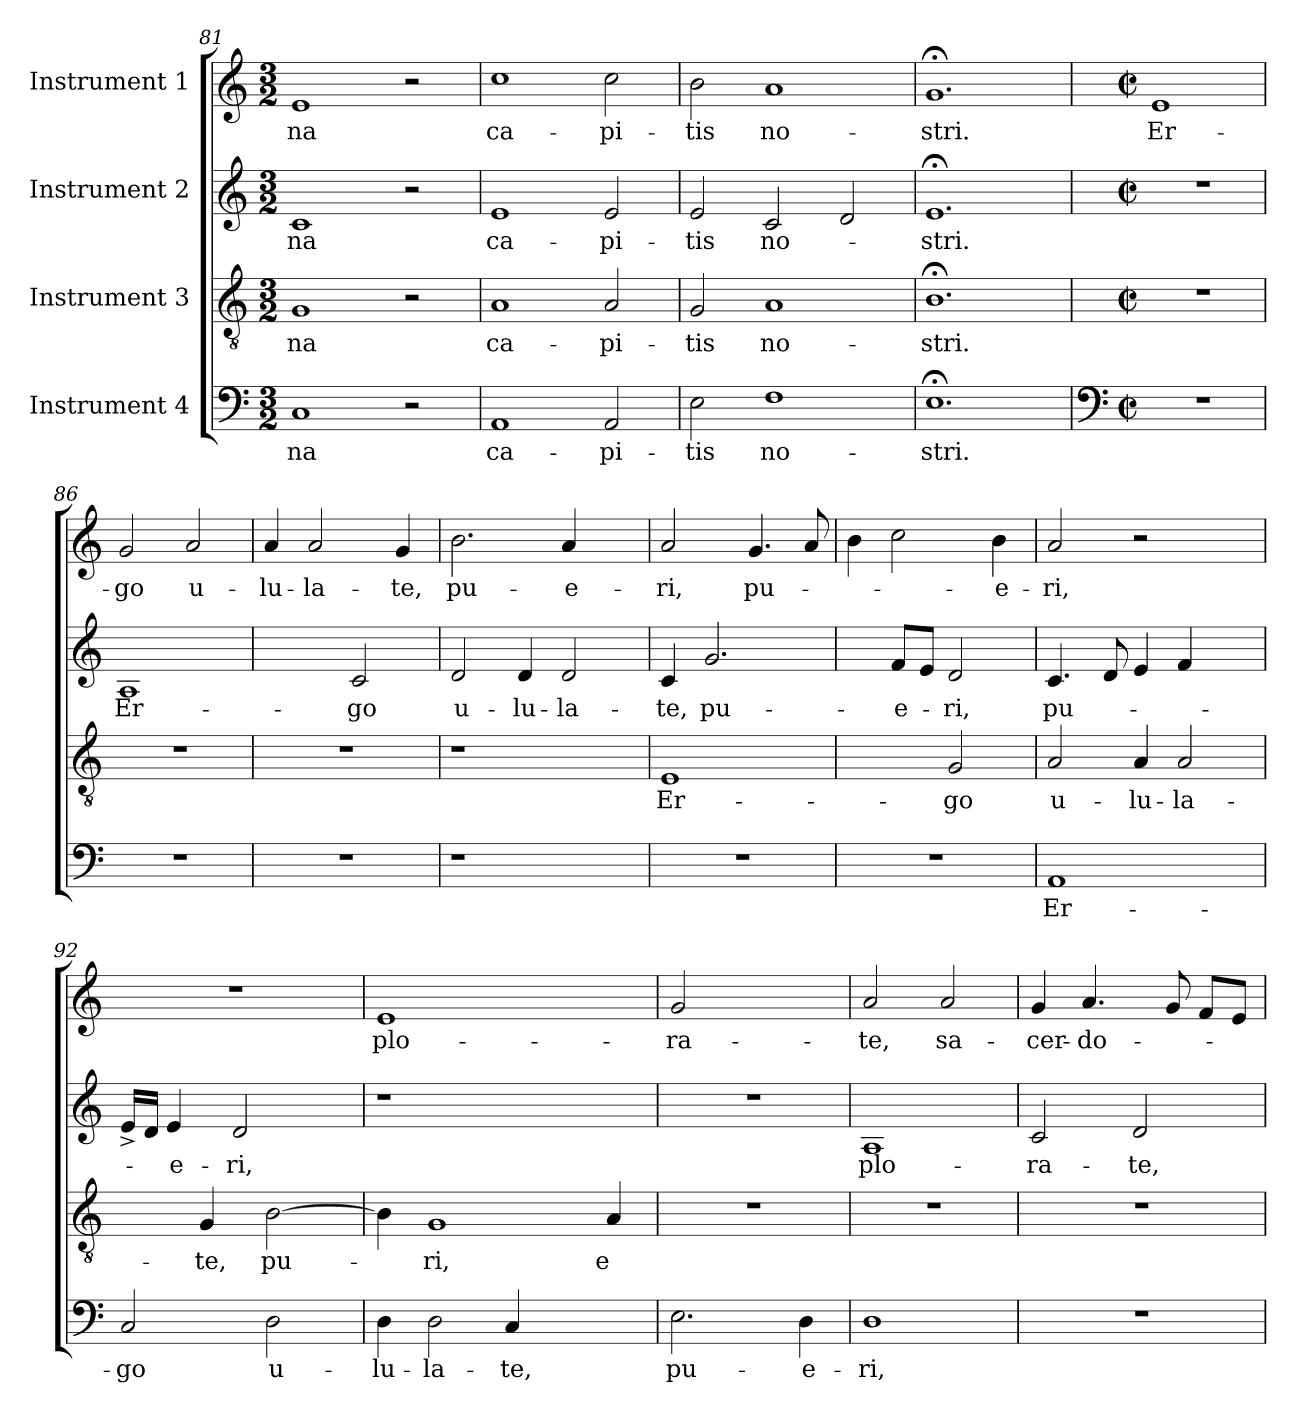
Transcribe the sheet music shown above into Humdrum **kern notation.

**kern	**text	**kern	**text	**kern	**text	**kern	**text
*part4	*part4	*part3	*part3	*part2	*part2	*part1	*part1
*staff4	*staff4	*staff3	*staff3	*staff2	*staff2	*staff1	*staff1
*I"Instrument 4	*	*I"Instrument 3	*	*I"Instrument 2	*	*I"Instrument 1	*
*clefF4	*	*clefGv2	*	*clefG2	*	*clefG2	*
*M3/2	*	*M3/2	*	*M3/2	*	*M3/2	*
=81	=81	=81	=81	=81	=81	=81	=81
!	!LO:LY:b:cj	!	!LO:LY:b:cj	!	!LO:LY:b:cj	!	!LO:LY:b:cj
1C	-na	1G	-na	1c	-na	1e	-na
2r	.	2r	.	2r	.	2r	.
=82	=82	=82	=82	=82	=82	=82	=82
!	!LO:LY:b:cj	!	!LO:LY:b:cj	!	!LO:LY:b:cj	!	!LO:LY:b:cj
1AA	ca-	1A	ca-	1e	ca-	1cc	ca-
!	!LO:LY:b:cj	!	!LO:LY:b:cj	!	!LO:LY:b:cj	!	!LO:LY:b:cj
2AA/	-pi-	2A/	-pi-	2e/	-pi-	2cc\	-pi-
=83	=83	=83	=83	=83	=83	=83	=83
!	!LO:LY:b:cj	!	!LO:LY:b:cj	!	!LO:LY:b:cj	!	!LO:LY:b:cj
2E\	-tis	2G/	-tis	2e/	-tis	2b\	-tis
!	!LO:LY:b:cj	!	!LO:LY:b:cj	!	!LO:LY:b:cj	!	!LO:LY:b:cj
1F	no-	1A	no-	2c/	no-	1a	no-
.	.	.	.	2d/	.	.	.
=84	=84	=84	=84	=84	=84	=84	=84
!	!LO:LY:b:cj	!	!LO:LY:b:cj	!	!LO:LY:b:cj	!	!LO:LY:b:cj
1.E;<	-stri.	1.B;<	-stri.	1.e;<	-stri.	1.g;<	-stri.
!!LO:PB:g=z
=85	=85	=85	=85	=85	=85	=85	=85
*clefF4	*	*	*	*	*	*	*
*M2/2	*	*M2/2	*	*M2/2	*	*M2/2	*
*met(c|)	*	*met(c|)	*	*met(c|)	*	*met(c|)	*
!	!	!	!	!	!	!	!LO:LY:b:cj
1r	.	1r	.	1r	.	1e	Er-
=86	=86	=86	=86	=86	=86	=86	=86
!	!	!	!	!	!LO:LY:b:cj	!	!LO:LY:b:cj
1r	.	1r	.	1A	Er-	2g/	-go
!	!	!	!	!	!	!	!LO:LY:b:cj
.	.	.	.	.	.	2a/	u-
=87	=87	=87	=87	=87	=87	=87	=87
!	!	!	!	!	!	!	!LO:LY:b
1r	.	1r	.	2ryy	.	4a/	-lu-
!	!	!	!	!	!	!	!LO:LY:b:rj
.	.	.	.	.	.	2a/	-la-
!	!	!	!	!	!LO:LY:b:cj	!	!
.	.	.	.	2c/	-go	.	.
!	!	!	!	!	!	!	!LO:LY:b:cj
.	.	.	.	.	.	4g/	-te,
=88	=88	=88	=88	=88	=88	=88	=88
!	!	!	!	!	!LO:LY:b:cj	!	!LO:LY:b:cj
1r	.	1r	.	2d/	u-	2.b\	pu-
!	!	!	!	!	!LO:LY:b	!	!
.	.	.	.	4d/	-lu-	.	.
!	!	!	!	!	!LO:LY:b:rj	!	!LO:LY:b:cj
.	.	.	.	2d/	-la-	4a/	-e-
4ryy	.	4ryy	.	.	.	4ryy	.
=89	=89	=89	=89	=89	=89	=89	=89
!	!	!	!LO:LY:b:cj	!	!LO:LY:b:cj	!	!LO:LY:b:cj
1r	.	1E	Er-	4c/	-te,	2a/	-ri,
!	!	!	!	!	!LO:LY:b:cj	!	!
.	.	.	.	2.g/	pu-	.	.
!	!	!	!	!	!	!	!LO:LY:b:cj
.	.	.	.	.	.	4.g/	pu-
.	.	.	.	.	.	8a/	.
=90	=90	=90	=90	=90	=90	=90	=90
1r	.	2ryy	.	4ryy	.	4b\	.
!	!	!	!	!	!LO:LY:b:cj	!	!
.	.	.	.	8f/L	-e-	2cc\	.
.	.	.	.	8e/J	.	.	.
!	!	!	!LO:LY:b:cj	!	!LO:LY:b:cj	!	!
.	.	2G/	-go	2d/	-ri,	.	.
!	!	!	!	!	!	!	!LO:LY:b:cj
.	.	.	.	.	.	4b\	-e-
=91	=91	=91	=91	=91	=91	=91	=91
!	!LO:LY:b:cj	!	!LO:LY:b:cj	!	!LO:LY:b:cj	!	!LO:LY:b:cj
1AA	Er-	2A/	u-	4.c/	pu-	2a/	-ri,
.	.	.	.	8d/	.	.	.
!	!	!	!LO:LY:b	!	!	!	!
.	.	4A/	-lu-	4e/	.	2r	.
!	!	!	!LO:LY:b:rj	!	!	!	!
.	.	2A/	-la-	4f/	.	.	.
4ryy	.	.	.	4ryy	.	4ryy	.
=92	=92	=92	=92	=92	=92	=92	=92
!	!LO:LY:b:cj	!	!	!	!	!	!
2C/	-go	4ryy	.	16e^>/L	.	1r	.
.	.	.	.	16d/J	.	.	.
!	!	!	!	!	!LO:LY:b	!	!
.	.	.	.	4e/	-e-	.	.
!	!	!	!LO:LY:b:cj	!	!	!	!
.	.	4G/	-te,	.	.	.	.
!	!	!	!	!	!LO:LY:b:cj	!	!
.	.	.	.	2d/	-ri,	.	.
!	!LO:LY:b:cj	!	!LO:LY:b:cj	!	!	!	!
2D\	u-	[<2B\	pu-	.	.	.	.
.	.	.	.	8ryy	.	.	.
!!LO:LB:g=z
=93	=93	=93	=93	=93	=93	=93	=93
!	!LO:LY:b:cj	!	!	!	!	!	!LO:LY:b:cj
4D\	-lu-	4B\]	.	1r	.	1e	plo-
!	!LO:LY:b:cj	!	!LO:LY:b:cj	!	!	!	!
2D\	-la-	1G	-ri,	.	.	.	.
!	!LO:LY:b:cj	!	!	!	!	!	!
4C/	-te,	.	.	.	.	.	.
2ryy	.	.	.	2ryy	.	2ryy	.
!	!	!	!LO:LY:b:cj	!	!	!	!
.	.	4A/	-e-	.	.	.	.
=94	=94	=94	=94	=94	=94	=94	=94
!	!LO:LY:b:cj	!	!	!	!	!	!LO:LY:b:cj
2.E\	pu-	1r	.	1r	.	2g/	-ra-
.	.	.	.	.	.	2ryy	.
!	!LO:LY:b:cj	!	!	!	!	!	!
4D\	-e-	.	.	.	.	.	.
=95	=95	=95	=95	=95	=95	=95	=95
!	!LO:LY:b:cj	!	!	!	!LO:LY:b:cj	!	!LO:LY:b:cj
1D	-ri,	1r	.	1A	plo-	2a/	-te,
!	!	!	!	!	!	!	!LO:LY:b:cj
.	.	.	.	.	.	2a/	sa-
=96	=96	=96	=96	=96	=96	=96	=96
!	!	!	!	!	!LO:LY:b:cj	!	!LO:LY:b
1r	.	1r	.	2c/	-ra-	4g/	-cer-
!	!	!	!	!	!	!	!LO:LY:b:rj
.	.	.	.	.	.	4.a/	-do-
!	!	!	!	!	!LO:LY:b:cj	!	!
.	.	.	.	2d/	-te,	.	.
.	.	.	.	.	.	8g/	.
.	.	.	.	.	.	8f/L	.
.	.	.	.	.	.	8e/J	.
=	=	=	=	=	=	=	=
*-	*-	*-	*-	*-	*-	*-	*-
